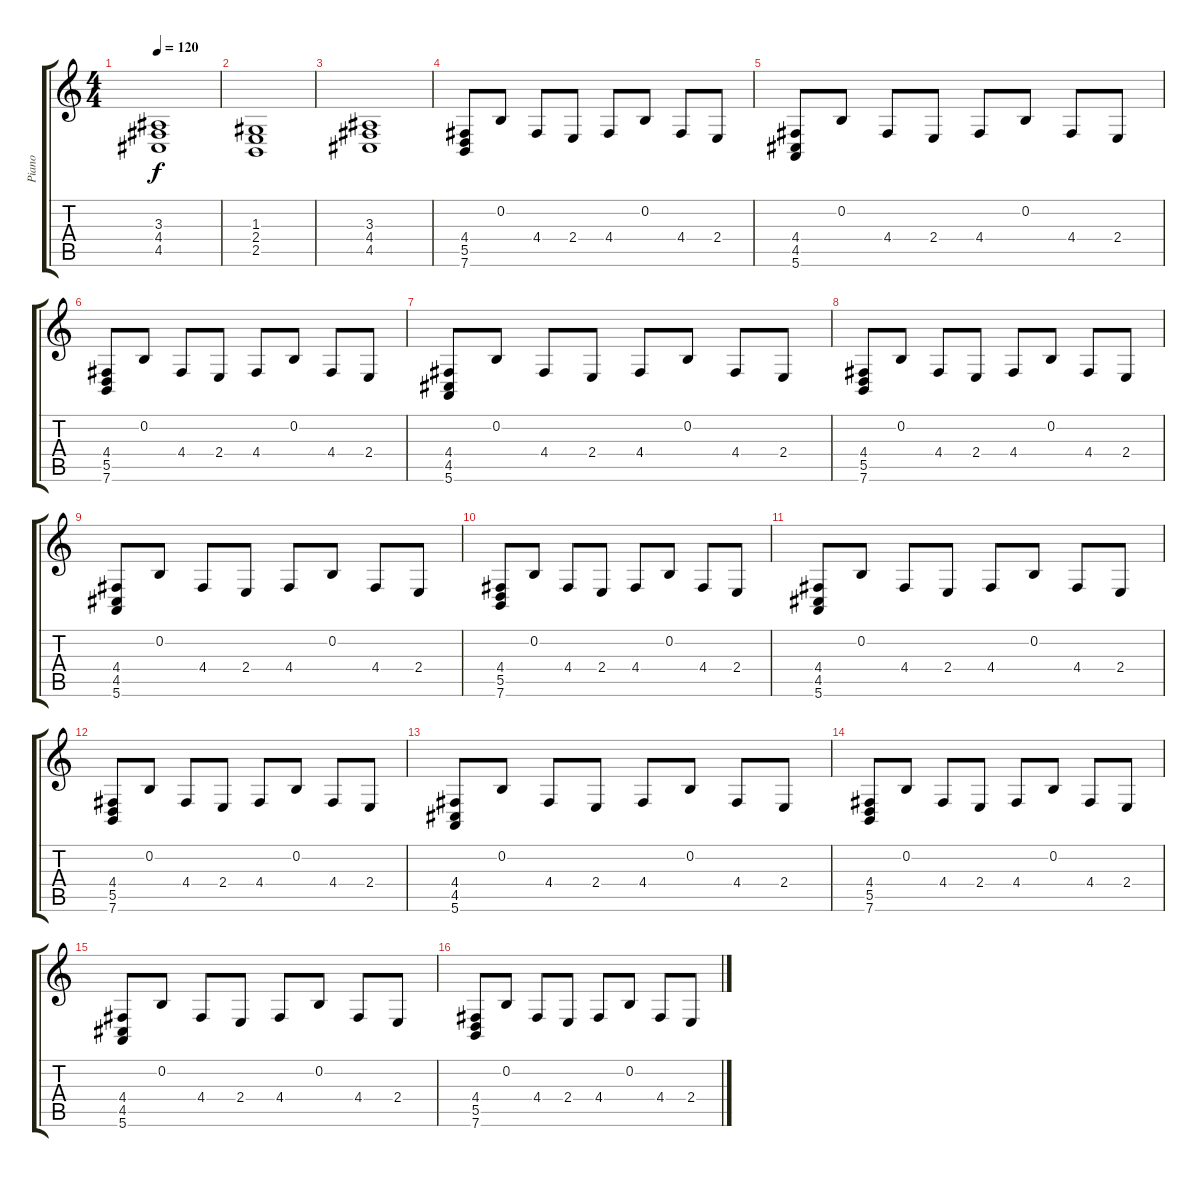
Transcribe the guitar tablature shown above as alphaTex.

\track ("Piano" "Piano") {instrument brightacousticpiano}
\staff {score tabs}
\tuning (E4 B3 G3 D3 A2 E2) {hide}
\ts (4 4)
\tempo 120
\clef g2
\ks c
(3.3 4.4 4.5).1{dy f} |
(1.3 2.4 2.5).1 |
(3.3 4.4 4.5).1 |
(4.4 5.5 7.6).8 0.2.8 4.4.8 2.4.8 4.4.8 0.2.8 4.4.8 2.4.8 |
(4.4 4.5 5.6).8 0.2.8 4.4.8 2.4.8 4.4.8 0.2.8 4.4.8 2.4.8 |
(4.4 5.5 7.6).8 0.2.8 4.4.8 2.4.8 4.4.8 0.2.8 4.4.8 2.4.8 |
(4.4 4.5 5.6).8 0.2.8 4.4.8 2.4.8 4.4.8 0.2.8 4.4.8 2.4.8 |
(4.4 5.5 7.6).8 0.2.8 4.4.8 2.4.8 4.4.8 0.2.8 4.4.8 2.4.8 |
(4.4 4.5 5.6).8 0.2.8 4.4.8 2.4.8 4.4.8 0.2.8 4.4.8 2.4.8 |
(4.4 5.5 7.6).8 0.2.8 4.4.8 2.4.8 4.4.8 0.2.8 4.4.8 2.4.8 |
(4.4 4.5 5.6).8 0.2.8 4.4.8 2.4.8 4.4.8 0.2.8 4.4.8 2.4.8 |
(4.4 5.5 7.6).8 0.2.8 4.4.8 2.4.8 4.4.8 0.2.8 4.4.8 2.4.8 |
(4.4 4.5 5.6).8 0.2.8 4.4.8 2.4.8 4.4.8 0.2.8 4.4.8 2.4.8 |
(4.4 5.5 7.6).8 0.2.8 4.4.8 2.4.8 4.4.8 0.2.8 4.4.8 2.4.8 |
(4.4 4.5 5.6).8 0.2.8 4.4.8 2.4.8 4.4.8 0.2.8 4.4.8 2.4.8 |
(4.4 5.5 7.6).8 0.2.8 4.4.8 2.4.8 4.4.8 0.2.8 4.4.8 2.4.8
